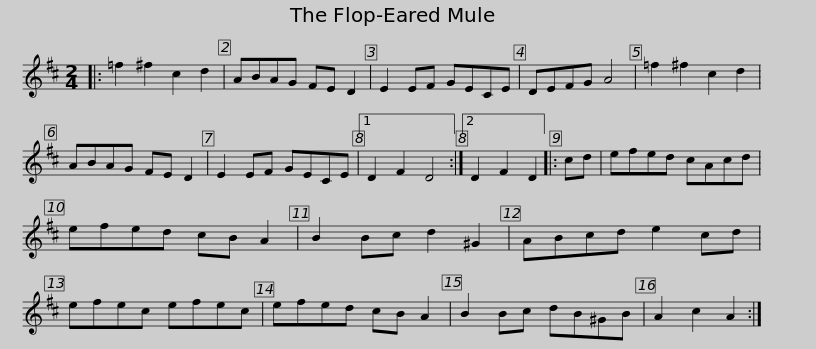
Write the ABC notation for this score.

X:1
L:1/8
M:2/4
I:linebreak $
K:D
V:1 treble
V:1
|: =f2 ^f2 c2 d2 | ABAG FE D2 | E2 EF GECE | DEFG A4 | =f2 ^f2 c2 d2 | %5
 ABAG FE D2 |$ E2 EF GECE |1 D2 F2 D4 :|2 D2 F2 D2 |: cd | %10
 efed cAcd | efed cB A2 | B2 Bc d2 ^G2 | ABcd e2 cd |$ efec efec | %15
 efed cB A2 | B2 Bc dB^GB | A2 c2 A2 :| %18
